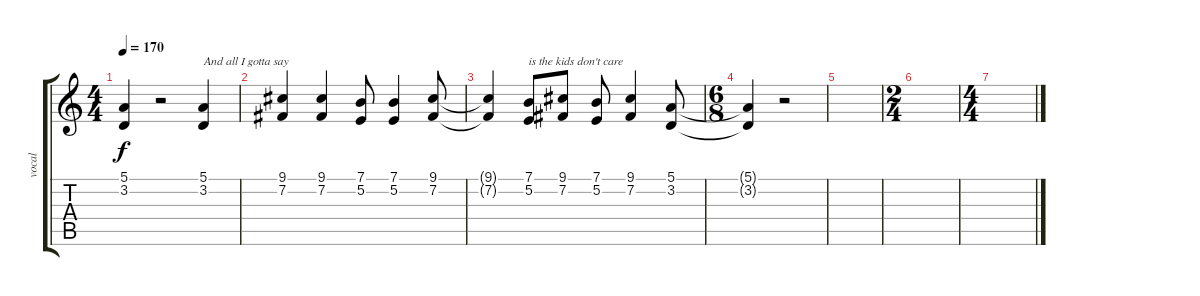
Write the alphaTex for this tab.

\track ("vocal" "vocal") {instrument clarinet}
\staff {score tabs}
\tuning (E4 B3 G3 D3 A2 E2) {hide}
\ts (4 4)
\tempo 170
\clef g2
\ks c
(5.1{t} 3.2{t}).4{dy f} r.2 (5.1 3.2).4{txt "And all I gotta say "} |
(9.1 7.2).4 (9.1 7.2).4 (7.1 5.2).8 (7.1 5.2).4 (9.1 7.2).8 |
(9.1{t} 7.2{t}).4 (7.1 5.2).8{txt "is the kids don't care"} (9.1 7.2).8 (7.1 5.2).8 (9.1 7.2).4 (5.1 3.2).8 |
\ts (6 8)
(5.1{t} 3.2{t}).4 r.2 |
|
\ts (2 4)
|
\ts (4 4)
